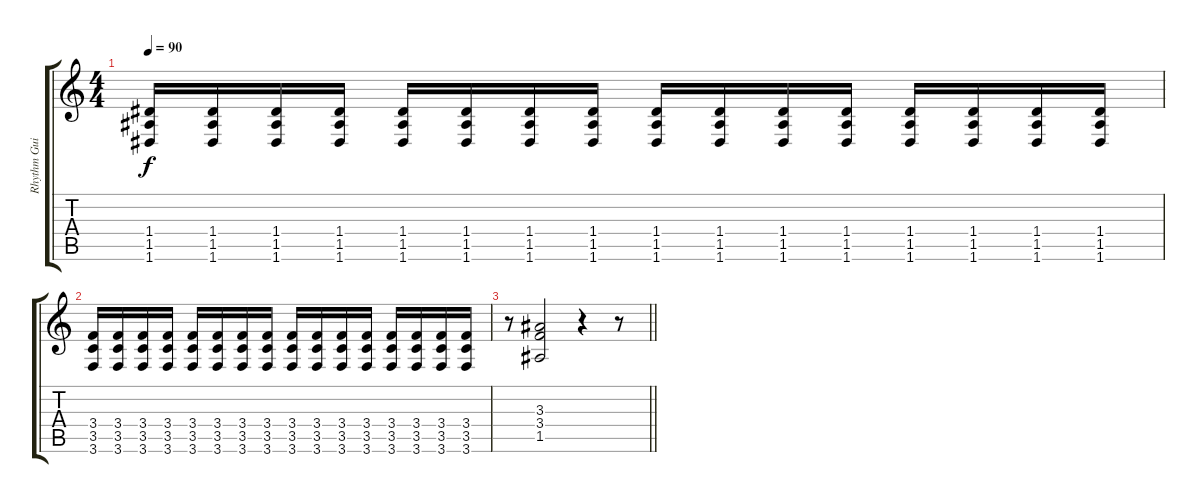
\track ("Rhythm Guitar" "Rhythm Gui") {instrument overdrivenguitar}
\staff {score tabs}
\tuning (E4 B3 G3 D3 A2 D2) {hide}
\ts (4 4)
\tempo 90
\clef g2
\ks c
(1.4 1.5 1.6).16{dy f} (1.4 1.5 1.6).16 (1.4 1.5 1.6).16 (1.4 1.5 1.6).16 (1.4 1.5 1.6).16 (1.4 1.5 1.6).16 (1.4 1.5 1.6).16 (1.4 1.5 1.6).16 (1.4 1.5 1.6).16 (1.4 1.5 1.6).16 (1.4 1.5 1.6).16 (1.4 1.5 1.6).16 (1.4 1.5 1.6).16 (1.4 1.5 1.6).16 (1.4 1.5 1.6).16 (1.4 1.5 1.6).16 |
(3.4 3.5 3.6).16 (3.4 3.5 3.6).16 (3.4 3.5 3.6).16 (3.4 3.5 3.6).16 (3.4 3.5 3.6).16 (3.4 3.5 3.6).16 (3.4 3.5 3.6).16 (3.4 3.5 3.6).16 (3.4 3.5 3.6).16 (3.4 3.5 3.6).16 (3.4 3.5 3.6).16 (3.4 3.5 3.6).16 (3.4 3.5 3.6).16 (3.4 3.5 3.6).16 (3.4 3.5 3.6).16 (3.4 3.5 3.6).16 |
\barLineRight lightlight
r.8 (3.3 3.4 1.5).2 r.4 r.8
